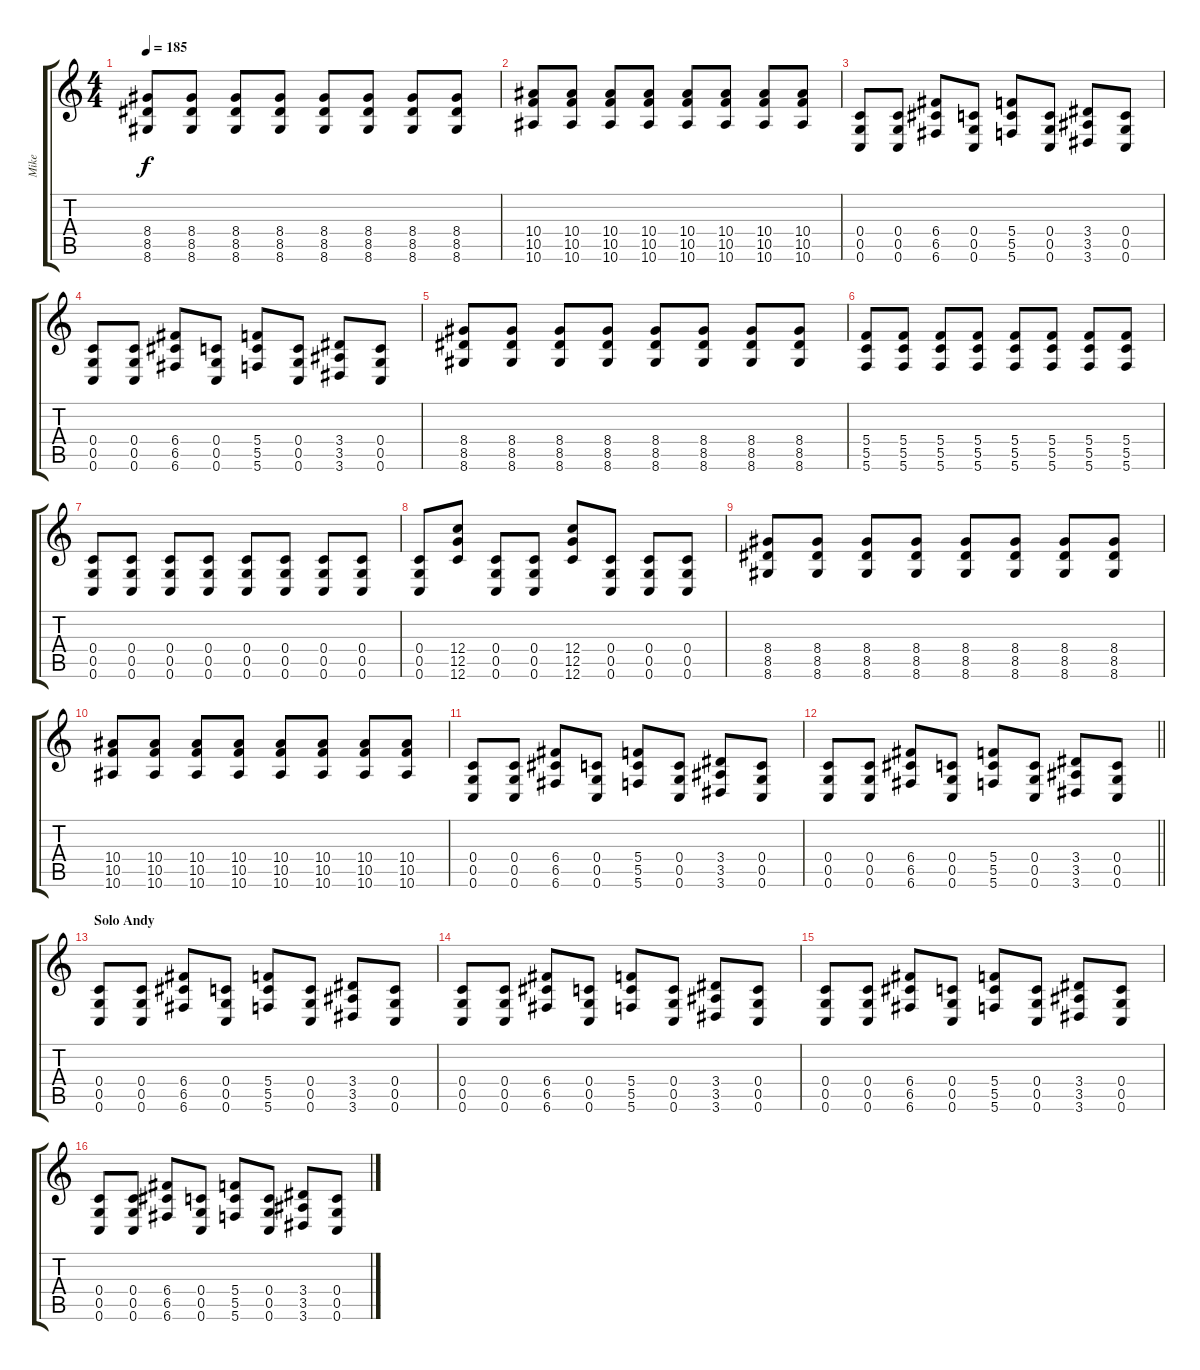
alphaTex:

\track ("Mike" "Mike") {instrument distortionguitar}
\staff {score tabs}
\tuning (D4 A3 F3 C3 G2 C2) {hide}
\ts (4 4)
\tempo 185
\clef g2
\ks c
(8.4 8.5 8.6).8{dy f} (8.4 8.5 8.6).8 (8.4 8.5 8.6).8 (8.4 8.5 8.6).8 (8.4 8.5 8.6).8 (8.4 8.5 8.6).8 (8.4 8.5 8.6).8 (8.4 8.5 8.6).8 |
(10.4 10.5 10.6).8 (10.4 10.5 10.6).8 (10.4 10.5 10.6).8 (10.4 10.5 10.6).8 (10.4 10.5 10.6).8 (10.4 10.5 10.6).8 (10.4 10.5 10.6).8 (10.4 10.5 10.6).8 |
(0.4 0.5 0.6).8 (0.4 0.5 0.6).8 (6.4 6.5 6.6).8 (0.4 0.5 0.6).8 (5.4 5.5 5.6).8 (0.4 0.5 0.6).8 (3.4 3.5 3.6).8 (0.4 0.5 0.6).8 |
(0.4 0.5 0.6).8 (0.4 0.5 0.6).8 (6.4 6.5 6.6).8 (0.4 0.5 0.6).8 (5.4 5.5 5.6).8 (0.4 0.5 0.6).8 (3.4 3.5 3.6).8 (0.4 0.5 0.6).8 |
(8.4 8.5 8.6).8 (8.4 8.5 8.6).8 (8.4 8.5 8.6).8 (8.4 8.5 8.6).8 (8.4 8.5 8.6).8 (8.4 8.5 8.6).8 (8.4 8.5 8.6).8 (8.4 8.5 8.6).8 |
(5.4 5.5 5.6).8 (5.4 5.5 5.6).8 (5.4 5.5 5.6).8 (5.4 5.5 5.6).8 (5.4 5.5 5.6).8 (5.4 5.5 5.6).8 (5.4 5.5 5.6).8 (5.4 5.5 5.6).8 |
(0.4 0.5 0.6).8 (0.4 0.5 0.6).8 (0.4 0.5 0.6).8 (0.4 0.5 0.6).8 (0.4 0.5 0.6).8 (0.4 0.5 0.6).8 (0.4 0.5 0.6).8 (0.4 0.5 0.6).8 |
(0.4 0.5 0.6).8 (12.4 12.5 12.6).8 (0.4 0.5 0.6).8 (0.4 0.5 0.6).8 (12.4 12.5 12.6).8 (0.4 0.5 0.6).8 (0.4 0.5 0.6).8 (0.4 0.5 0.6).8 |
(8.4 8.5 8.6).8 (8.4 8.5 8.6).8 (8.4 8.5 8.6).8 (8.4 8.5 8.6).8 (8.4 8.5 8.6).8 (8.4 8.5 8.6).8 (8.4 8.5 8.6).8 (8.4 8.5 8.6).8 |
(10.4 10.5 10.6).8 (10.4 10.5 10.6).8 (10.4 10.5 10.6).8 (10.4 10.5 10.6).8 (10.4 10.5 10.6).8 (10.4 10.5 10.6).8 (10.4 10.5 10.6).8 (10.4 10.5 10.6).8 |
(0.4 0.5 0.6).8 (0.4 0.5 0.6).8 (6.4 6.5 6.6).8 (0.4 0.5 0.6).8 (5.4 5.5 5.6).8 (0.4 0.5 0.6).8 (3.4 3.5 3.6).8 (0.4 0.5 0.6).8 |
\barLineRight lightlight
(0.4 0.5 0.6).8 (0.4 0.5 0.6).8 (6.4 6.5 6.6).8 (0.4 0.5 0.6).8 (5.4 5.5 5.6).8 (0.4 0.5 0.6).8 (3.4 3.5 3.6).8 (0.4 0.5 0.6).8 |
\section ("" "Solo Andy")
(0.4 0.5 0.6).8 (0.4 0.5 0.6).8 (6.4 6.5 6.6).8 (0.4 0.5 0.6).8 (5.4 5.5 5.6).8 (0.4 0.5 0.6).8 (3.4 3.5 3.6).8 (0.4 0.5 0.6).8 |
(0.4 0.5 0.6).8 (0.4 0.5 0.6).8 (6.4 6.5 6.6).8 (0.4 0.5 0.6).8 (5.4 5.5 5.6).8 (0.4 0.5 0.6).8 (3.4 3.5 3.6).8 (0.4 0.5 0.6).8 |
(0.4 0.5 0.6).8 (0.4 0.5 0.6).8 (6.4 6.5 6.6).8 (0.4 0.5 0.6).8 (5.4 5.5 5.6).8 (0.4 0.5 0.6).8 (3.4 3.5 3.6).8 (0.4 0.5 0.6).8 |
(0.4 0.5 0.6).8 (0.4 0.5 0.6).8 (6.4 6.5 6.6).8 (0.4 0.5 0.6).8 (5.4 5.5 5.6).8 (0.4 0.5 0.6).8 (3.4 3.5 3.6).8 (0.4 0.5 0.6).8
